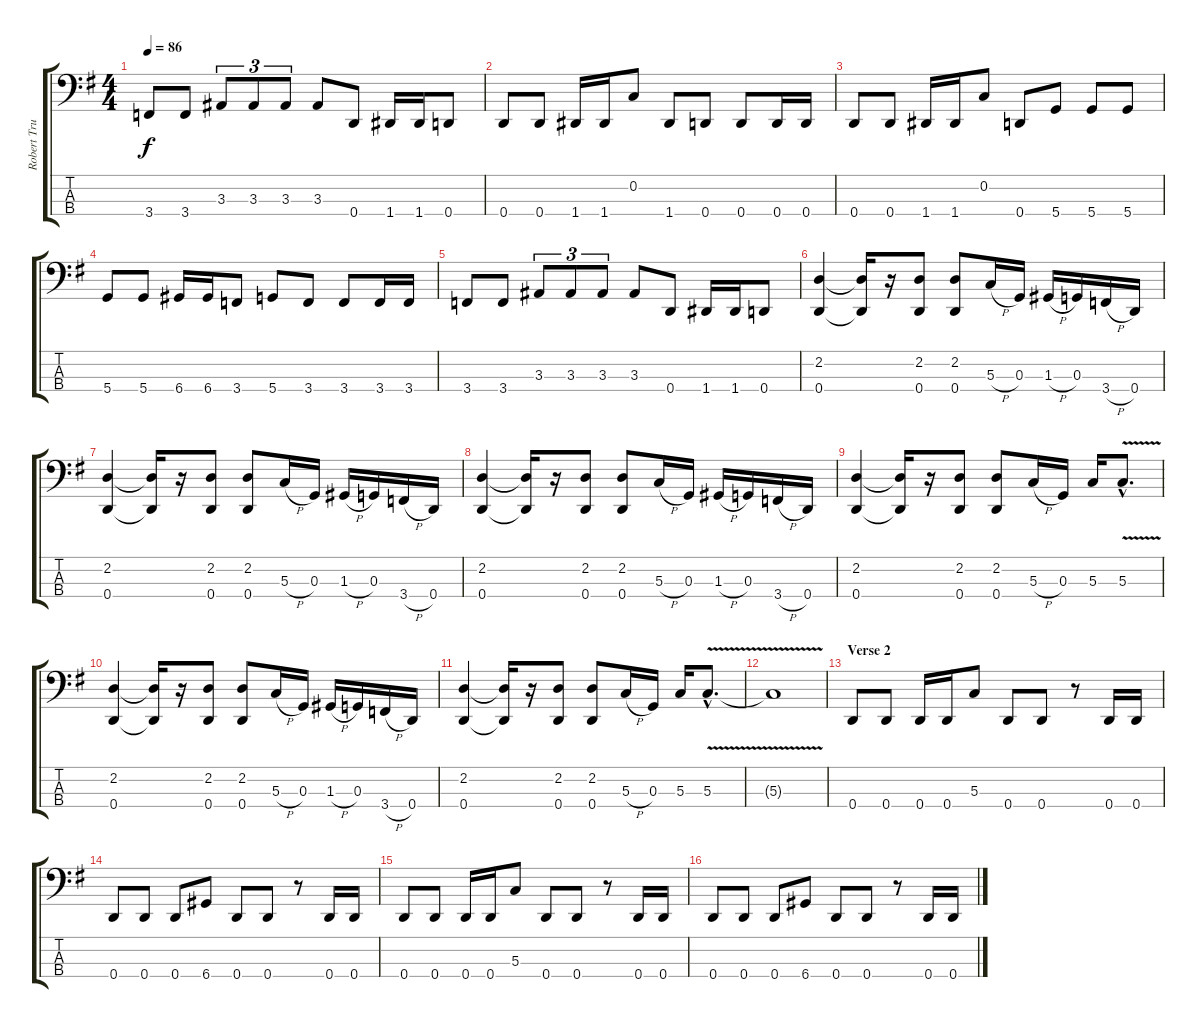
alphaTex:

\track ("Robert Trujillo" "Robert Tru") {instrument electricbassfinger}
\staff {score tabs}
\tuning (F2 C2 G1 D1) {hide}
\ts (4 4)
\tempo 86
\clef f4
\ks g
3.4.8{dy f} 3.4.8 3.3.8{tu (3 2)} 3.3.8{tu (3 2)} 3.3.8{tu (3 2)} 3.3.8 0.4.8 1.4.16 1.4.16 0.4.8 |
0.4.8 0.4.8 1.4.16 1.4.16 0.2.8 1.4.8 0.4.8 0.4.8 0.4.16 0.4.16 |
0.4.8 0.4.8 1.4.16 1.4.16 0.2.8 0.4.8 5.4.8 5.4.8 5.4.8 |
5.4.8 5.4.8 6.4.16 6.4.16 3.4.8 5.4.8 3.4.8 3.4.8 3.4.16 3.4.16 |
3.4.8 3.4.8 3.3.8{tu (3 2)} 3.3.8{tu (3 2)} 3.3.8{tu (3 2)} 3.3.8 0.4.8 1.4.16 1.4.16 0.4.8 |
(2.2 0.4).4 (2.2{t} 0.4{t}).16 r.16 (2.2 0.4).8 (2.2 0.4).8 5.3{h}.16 0.3.16 1.3{h}.16 0.3.16 3.4{h}.16 0.4.16 |
(2.2 0.4).4 (2.2{t} 0.4{t}).16 r.16 (2.2 0.4).8 (2.2 0.4).8 5.3{h}.16 0.3.16 1.3{h}.16 0.3.16 3.4{h}.16 0.4.16 |
(2.2 0.4).4 (2.2{t} 0.4{t}).16 r.16 (2.2 0.4).8 (2.2 0.4).8 5.3{h}.16 0.3.16 1.3{h}.16 0.3.16 3.4{h}.16 0.4.16 |
(2.2 0.4).4 (2.2{t} 0.4{t}).16 r.16 (2.2 0.4).8 (2.2 0.4).8 5.3{h}.16 0.3.16 5.3.16 5.3{v hac}.8{d} |
(2.2 0.4).4 (2.2{t} 0.4{t}).16 r.16 (2.2 0.4).8 (2.2 0.4).8 5.3{h}.16 0.3.16 1.3{h}.16 0.3.16 3.4{h}.16 0.4.16 |
(2.2 0.4).4 (2.2{t} 0.4{t}).16 r.16 (2.2 0.4).8 (2.2 0.4).8 5.3{h}.16 0.3.16 5.3.16 5.3{v hac}.8{d} |
5.3{v t}.1 |
\section ("" "Verse 2")
0.4.8 0.4.8 0.4.16 0.4.16 5.3.8 0.4.8 0.4.8 r.8 0.4.16 0.4.16 |
0.4.8 0.4.8 0.4.8 6.4.8 0.4.8 0.4.8 r.8 0.4.16 0.4.16 |
0.4.8 0.4.8 0.4.16 0.4.16 5.3.8 0.4.8 0.4.8 r.8 0.4.16 0.4.16 |
0.4.8 0.4.8 0.4.8 6.4.8 0.4.8 0.4.8 r.8 0.4.16 0.4.16
